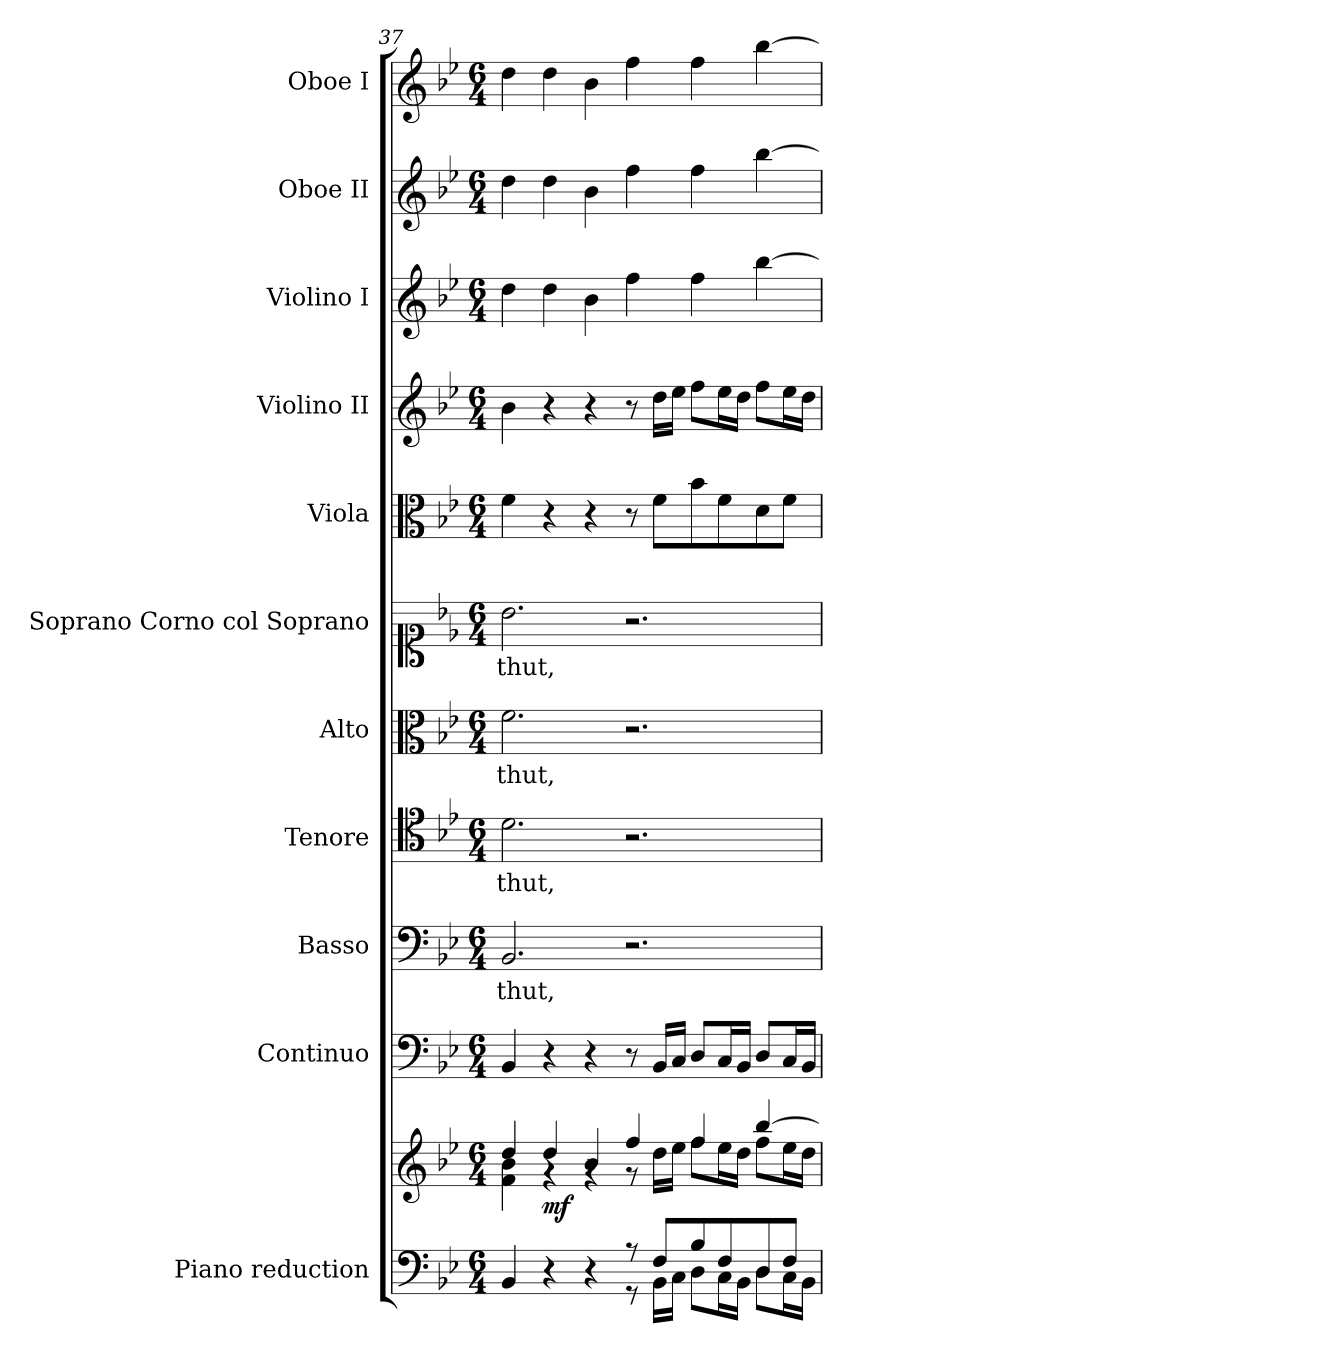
**kern	**kern	**dynam	**kern	**kern	**text	**kern	**text	**kern	**text	**kern	**text	**kern	**kern	**kern	**kern	**kern
*part11	*part11	*part11	*part10	*part9	*part9	*part8	*part8	*part7	*part7	*part6	*part6	*part5	*part4	*part3	*part2	*part1
*staff12	*staff11	*staff11/12	*staff10	*staff9	*staff9	*staff8	*staff8	*staff7	*staff7	*staff6	*staff6	*staff5	*staff4	*staff3	*staff2	*staff1
*I"Piano reduction	*	*	*I"Continuo	*I"Basso	*	*I"Tenore	*	*I"Alto	*	*I"Soprano Corno col Soprano	*	*I"Viola	*I"Violino II	*I"Violino I	*I"Oboe II	*I"Oboe I
*I'Pno	*	*	*	*	*	*	*	*	*	*	*	*I'Vla	*I'Vln	*I'Vln	*I'Ob	*I'Ob
*clefF4	*clefG2	*	*clefF4	*clefF4	*	*clefC4	*	*clefC3	*	*clefC1	*	*clefC3	*clefG2	*clefG2	*clefG2	*clefG2
*k[b-e-]	*k[b-e-]	*	*k[b-e-]	*k[b-e-]	*	*k[b-e-]	*	*k[b-e-]	*	*k[b-e-]	*	*k[b-e-]	*k[b-e-]	*k[b-e-]	*k[b-e-]	*k[b-e-]
*M6/4	*M6/4	*	*M6/4	*M6/4	*	*M6/4	*	*M6/4	*	*M6/4	*	*M6/4	*M6/4	*M6/4	*M6/4	*M6/4
=37	=37	=37	=37	=37	=37	=37	=37	=37	=37	=37	=37	=37	=37	=37	=37	=37
*^	*^	*	*	*	*	*	*	*	*	*	*	*	*	*	*	*
!	!	!	!	!	!	!	!LO:LY:b	!	!LO:LY:b	!	!LO:LY:b	!	!LO:LY:b	!	!	!	!	!
4ryy	4BB-/	4dd/	4f\ 4b-\	.	4BB-/	2.BB-/	thut,	2.d\	thut,	2.f\	thut,	2.b-\	thut,	4f\	4b-\	4dd\	4dd\	4dd\
!	!	!	!	!LO:DY:b	!	!	!	!	!	!	!	!	!	!	!	!	!	!
4r	4ryy	4dd/	4rg	mf	4r	.	.	.	.	.	.	.	.	4r	4r	4dd\	4dd\	4dd\
4r	4ryy	4b-/	4rg	.	4r	.	.	.	.	.	.	.	.	4r	4r	4b-\	4b-\	4b-\
8r	8r	4ff/	8rg	.	8r	2.r	.	2.r	.	2.r	.	2.r	.	8r	8r	4ff\	4ff\	4ff\
8F/L	16BB-\LL	.	16dd\LL	.	16BB-/LL	.	.	.	.	.	.	.	.	8f\L	16dd\LL	.	.	.
.	16C\JJ	.	16ee-\JJ	.	16C/JJ	.	.	.	.	.	.	.	.	.	16ee-\JJ	.	.	.
8B-/	8D\L	4ff/	8ff\L	.	8D/L	.	.	.	.	.	.	.	.	8b-\	8ff\L	4ff\	4ff\	4ff\
8F/	16C\L	.	16ee-\L	.	16C/L	.	.	.	.	.	.	.	.	8f\	16ee-\L	.	.	.
.	16BB-\JJ	.	16dd\JJ	.	16BB-/JJ	.	.	.	.	.	.	.	.	.	16dd\JJ	.	.	.
8D/	8D\L	[4bb-/	8ff\L	.	8D/L	.	.	.	.	.	.	.	.	8d\	8ff\L	[4bb-\	[4bb-\	[4bb-\
8F/J	16C\L	.	16ee-\L	.	16C/L	.	.	.	.	.	.	.	.	8f\J	16ee-\L	.	.	.
.	16BB-\JJ	.	16dd\JJ	.	16BB-/JJ	.	.	.	.	.	.	.	.	.	16dd\JJ	.	.	.
*v	*v	*	*	*	*	*	*	*	*	*	*	*	*	*	*	*	*	*
*	*v	*v	*	*	*	*	*	*	*	*	*	*	*	*	*	*	*
=	=	=	=	=	=	=	=	=	=	=	=	=	=	=	=	=
*-	*-	*-	*-	*-	*-	*-	*-	*-	*-	*-	*-	*-	*-	*-	*-	*-
